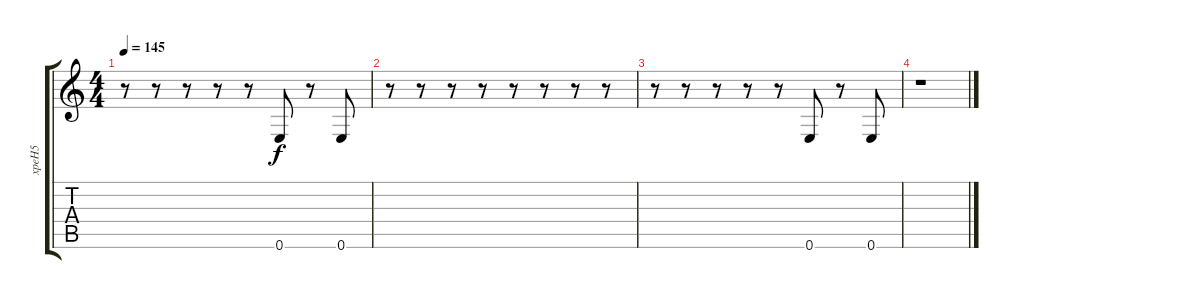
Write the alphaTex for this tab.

\track ("xpeH5" "xpeH5") {instrument synthbass1}
\staff {score tabs}
\tuning (E4 B3 G3 D3 A2 E2) {hide}
\ts (4 4)
\tempo 145
\clef g2
\ks c
r.8{dy f} r.8 r.8 r.8 r.8 0.6.8 r.8 0.6.8 |
r.8 r.8 r.8 r.8 r.8 r.8 r.8 r.8 |
r.8 r.8 r.8 r.8 r.8 0.6.8 r.8 0.6.8 |
r.1
